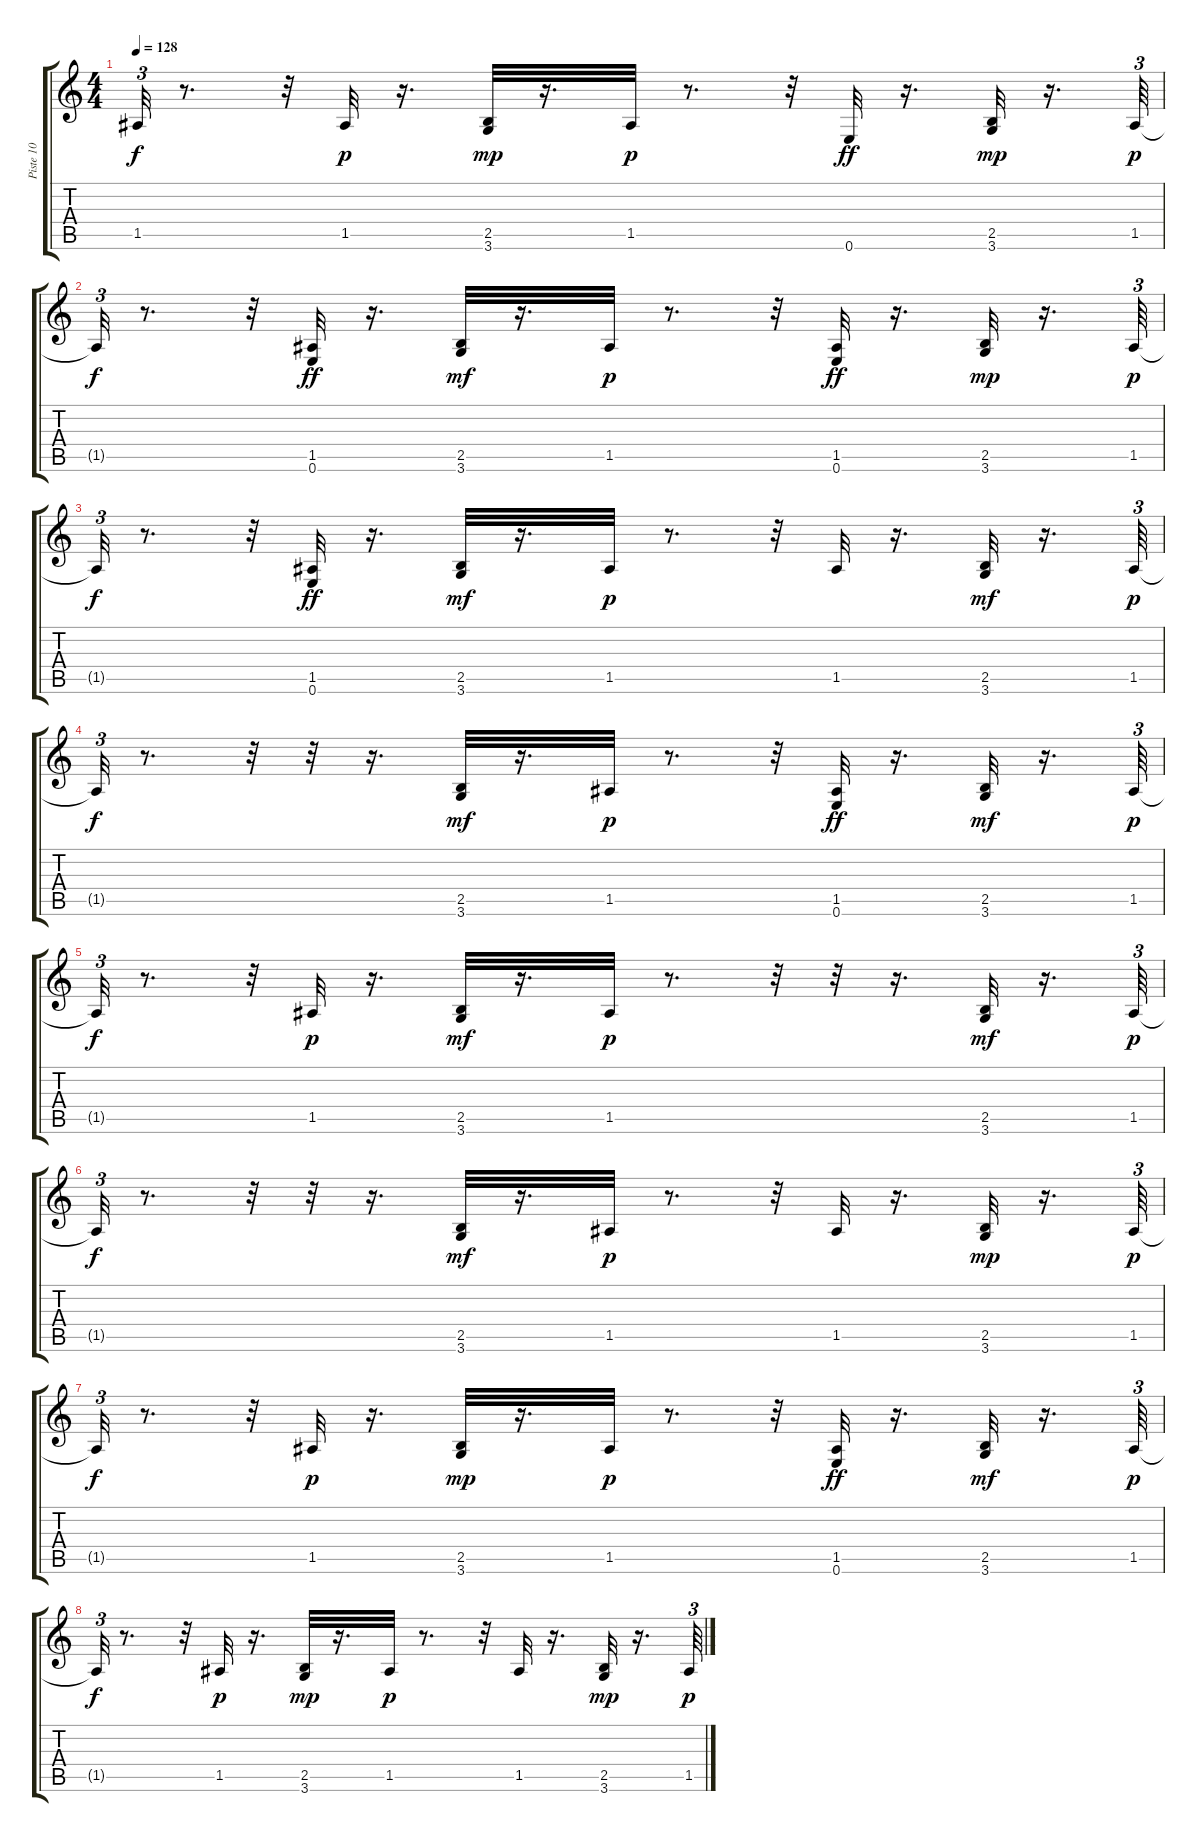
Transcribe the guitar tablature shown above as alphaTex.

\track ("Piste 10" "Piste 10") {instrument acousticguitarsteel}
\staff {score tabs}
\tuning (E4 B3 G3 D3 A2 E2) {hide}
\ts (4 4)
\tempo 128
\clef g2
\ks c
1.5{t}.32{tu (3 2) dy f} r.8{d} r.32 1.5.32{dy p} r.16{d} (2.5 3.6).32{dy mp} r.16{d} 1.5.32{dy p} r.8{d} r.32 0.6.32{dy ff} r.16{d} (2.5 3.6).32{dy mp} r.16{d} 1.5.64{tu (3 2) dy p} |
1.5{t}.32{tu (3 2) dy f} r.8{d} r.32 (1.5 0.6).32{dy ff} r.16{d} (2.5 3.6).32{dy mf} r.16{d} 1.5.32{dy p} r.8{d} r.32 (1.5 0.6).32{dy ff} r.16{d} (2.5 3.6).32{dy mp} r.16{d} 1.5.64{tu (3 2) dy p} |
1.5{t}.32{tu (3 2) dy f} r.8{d} r.32 (1.5 0.6).32{dy ff} r.16{d} (2.5 3.6).32{dy mf} r.16{d} 1.5.32{dy p} r.8{d} r.32 1.5.32 r.16{d} (2.5 3.6).32{dy mf} r.16{d} 1.5.64{tu (3 2) dy p} |
1.5{t}.32{tu (3 2) dy f} r.8{d} r.32 r.32 r.16{d} (2.5 3.6).32{dy mf} r.16{d} 1.5.32{dy p} r.8{d} r.32 (1.5 0.6).32{dy ff} r.16{d} (2.5 3.6).32{dy mf} r.16{d} 1.5.64{tu (3 2) dy p} |
1.5{t}.32{tu (3 2) dy f} r.8{d} r.32 1.5.32{dy p} r.16{d} (2.5 3.6).32{dy mf} r.16{d} 1.5.32{dy p} r.8{d} r.32 r.32 r.16{d} (2.5 3.6).32{dy mf} r.16{d} 1.5.64{tu (3 2) dy p} |
1.5{t}.32{tu (3 2) dy f} r.8{d} r.32 r.32 r.16{d} (2.5 3.6).32{dy mf} r.16{d} 1.5.32{dy p} r.8{d} r.32 1.5.32 r.16{d} (2.5 3.6).32{dy mp} r.16{d} 1.5.64{tu (3 2) dy p} |
1.5{t}.32{tu (3 2) dy f} r.8{d} r.32 1.5.32{dy p} r.16{d} (2.5 3.6).32{dy mp} r.16{d} 1.5.32{dy p} r.8{d} r.32 (1.5 0.6).32{dy ff} r.16{d} (2.5 3.6).32{dy mf} r.16{d} 1.5.64{tu (3 2) dy p} |
1.5{t}.32{tu (3 2) dy f} r.8{d} r.32 1.5.32{dy p} r.16{d} (2.5 3.6).32{dy mp} r.16{d} 1.5.32{dy p} r.8{d} r.32 1.5.32 r.16{d} (2.5 3.6).32{dy mp} r.16{d} 1.5.64{tu (3 2) dy p}
